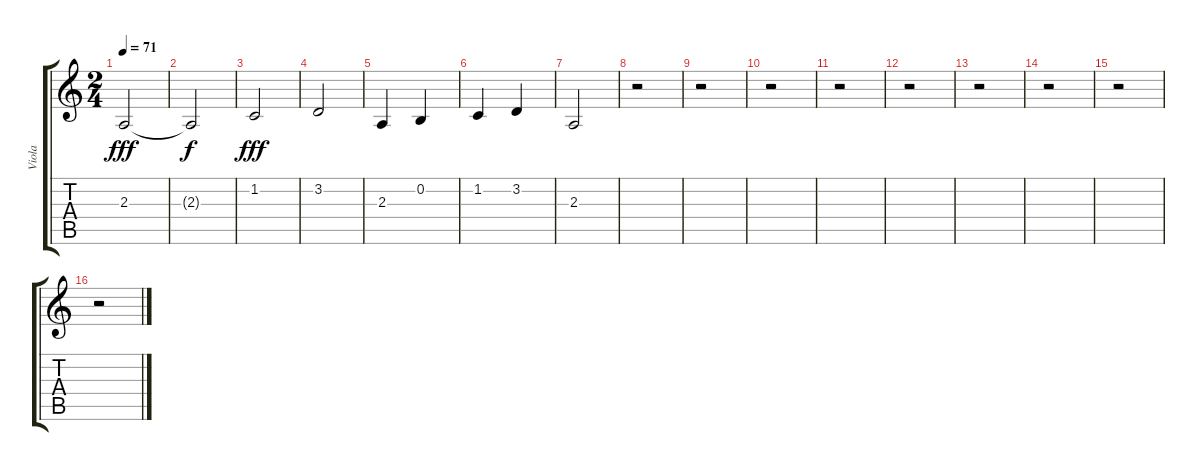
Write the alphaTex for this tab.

\track ("Viola" "Viola") {instrument viola}
\staff {score tabs}
\tuning (E4 B3 G3 D3 A2 E2) {hide}
\ts (2 4)
\tempo 71
\clef g2
\ks c
2.3.2{dy fff} |
2.3{t}.2{dy f} |
1.2.2{dy fff} |
3.2.2 |
2.3.4 0.2.4 |
1.2.4 3.2.4 |
2.3.2 |
r.2 |
r.2 |
r.2 |
r.2 |
r.2 |
r.2 |
r.2 |
r.2 |
r.2
